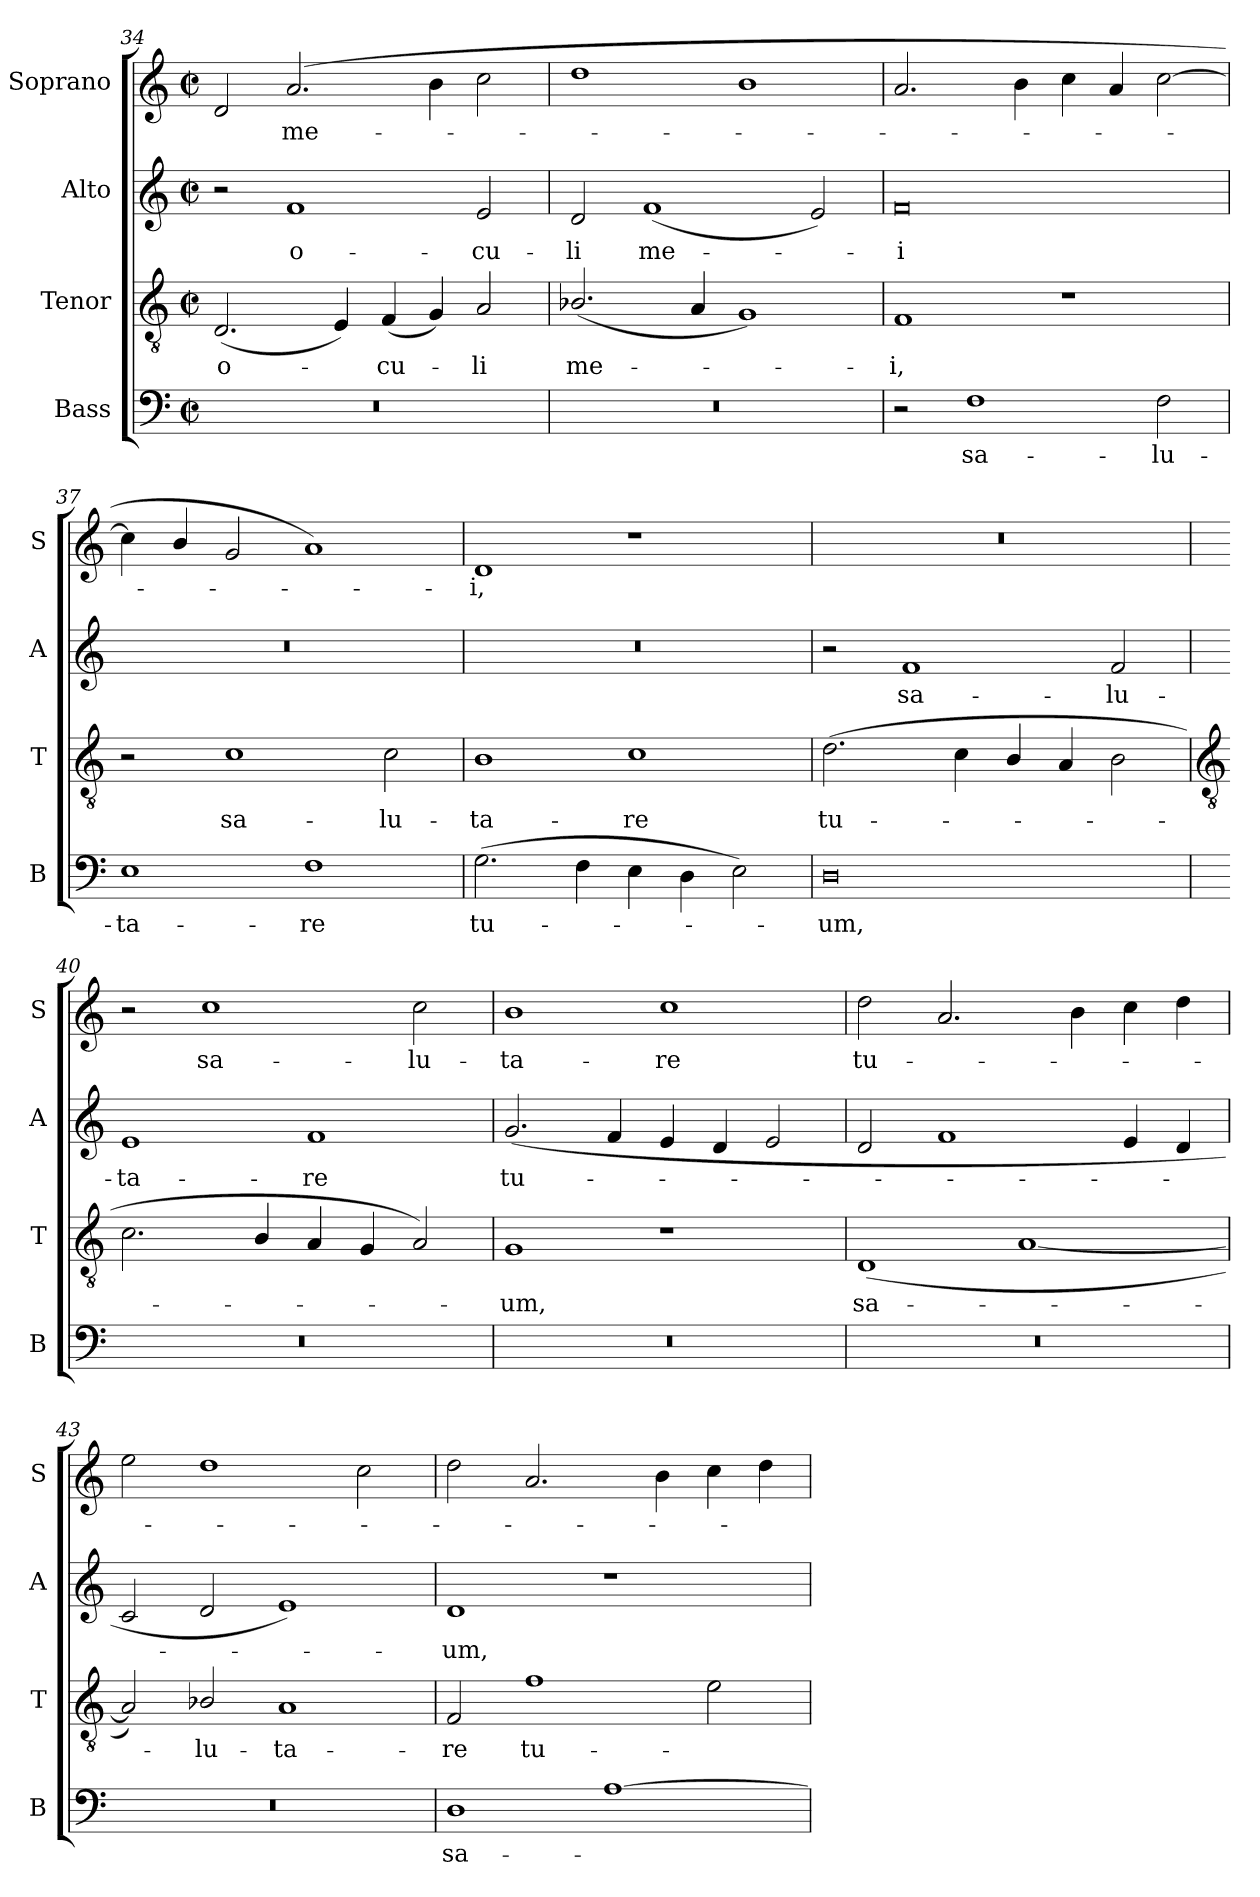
**kern	**text	**kern	**text	**kern	**text	**kern	**text
*part4	*part4	*part3	*part3	*part2	*part2	*part1	*part1
*staff4	*staff4	*staff3	*staff3	*staff2	*staff2	*staff1	*staff1
*I"Bass	*	*I"Tenor	*	*I"Alto	*	*I"Soprano	*
*I'B	*	*I'T	*	*I'A	*	*I'S	*
*clefF4	*	*clefGv2	*	*clefG2	*	*clefG2	*
*k[]	*	*k[]	*	*k[]	*	*k[]	*
*C:	*	*C:	*	*C:	*	*C:	*
*M4/2	*	*M4/2	*	*M4/2	*	*M4/2	*
*met(c|)	*	*met(c|)	*	*met(c|)	*	*met(c|)	*
=34	=34	=34	=34	=34	=34	=34	=34
!	!	!	!LO:LY:b	!	!	!	!
0r	.	(<2.D	o-	2r	.	2d	.
!	!	!	!	!	!LO:LY:b	!	!LO:LY:b
.	.	.	.	1f	o-	(<2.a	me-
.	.	4E)	.	.	.	.	.
!	!	!	!LO:LY:b	!	!	!	!
.	.	(<4F	cu-	.	.	.	.
.	.	4G)	.	.	.	4b	.
!	!	!	!LO:LY:b	!	!LO:LY:b	!	!
.	.	2A	li	2e	-cu-	2cc	.
=35	=35	=35	=35	=35	=35	=35	=35
!	!	!	!LO:LY:b	!	!LO:LY:b	!	!
0r	.	(<2.B-X/	me-	2d	-li	1dd	.
!	!	!	!	!	!LO:LY:b	!	!
.	.	.	.	(<1f	me-	.	.
.	.	4A	.	.	.	.	.
.	.	1G)	.	.	.	1b	.
.	.	.	.	2e)	.	.	.
=36	=36	=36	=36	=36	=36	=36	=36
!	!	!	!LO:LY:b	!	!LO:LY:b	!	!
2r	.	1F	i,	0f	i	2.a	.
!	!LO:LY:b	!	!	!	!	!	!
1F	sa-	.	.	.	.	.	.
.	.	.	.	.	.	4b	.
.	.	1r	.	.	.	4cc	.
.	.	.	.	.	.	4a	.
!	!LO:LY:b	!	!	!	!	!	!
2F	-lu-	.	.	.	.	[2cc	.
=37	=37	=37	=37	=37	=37	=37	=37
!	!LO:LY:b	!	!	!	!	!	!
1E	-ta-	2r	.	0r	.	4cc]	.
.	.	.	.	.	.	4b/	.
!	!	!	!LO:LY:b	!	!	!	!
.	.	1c	sa-	.	.	2g	.
!	!LO:LY:b	!	!	!	!	!	!
1F	-re	.	.	.	.	1a)	.
!	!	!	!LO:LY:b	!	!	!	!
.	.	2c	-lu-	.	.	.	.
=38	=38	=38	=38	=38	=38	=38	=38
!	!LO:LY:b	!	!LO:LY:b	!	!	!	!LO:LY:b
(>2.G	tu-	1B	-ta-	0r	.	1d	i,
4F	.	.	.	.	.	.	.
!	!	!	!LO:LY:b	!	!	!	!
4E	.	1c	-re	.	.	1r	.
4D	.	.	.	.	.	.	.
2E)	.	.	.	.	.	.	.
=39	=39	=39	=39	=39	=39	=39	=39
!	!LO:LY:b	!	!LO:LY:b	!	!	!	!
0D	um,	(<2.d	tu-	2r	.	0r	.
!	!	!	!	!	!LO:LY:b	!	!
.	.	.	.	1f	sa-	.	.
.	.	4c	.	.	.	.	.
.	.	4B/	.	.	.	.	.
.	.	4A	.	.	.	.	.
!	!	!	!	!	!LO:LY:b	!	!
.	.	2B	.	2f	-lu-	.	.
!!LO:LB:g=z
=40	=40	=40	=40	=40	=40	=40	=40
*	*	*clefGv2	*	*	*	*	*
!	!	!	!	!	!LO:LY:b	!	!
0r	.	2.c	.	1e	-ta-	2r	.
!	!	!	!	!	!	!	!LO:LY:b
.	.	.	.	.	.	1cc	sa-
.	.	4B/	.	.	.	.	.
!	!	!	!	!	!LO:LY:b	!	!
.	.	4A	.	1f	-re	.	.
.	.	4G	.	.	.	.	.
!	!	!	!	!	!	!	!LO:LY:b
.	.	2A)	.	.	.	2cc	-lu-
=41	=41	=41	=41	=41	=41	=41	=41
!	!	!	!LO:LY:b	!	!LO:LY:b	!	!LO:LY:b
0r	.	1G	um,	(<2.g	tu-	1b	-ta-
.	.	.	.	4f	.	.	.
!	!	!	!	!	!	!	!LO:LY:b
.	.	1r	.	4e	.	1cc	-re
.	.	.	.	4d	.	.	.
.	.	.	.	2e	.	.	.
=42	=42	=42	=42	=42	=42	=42	=42
!	!	!	!LO:LY:b	!	!	!	!LO:LY:b
0r	.	(<1D	sa-	2d	.	2dd	tu-
.	.	.	.	1f	.	2.a	.
.	.	[1A	.	.	.	.	.
.	.	.	.	.	.	4b	.
.	.	.	.	4e	.	4cc	.
.	.	.	.	4d	.	4dd	.
=43	=43	=43	=43	=43	=43	=43	=43
0r	.	2A])	.	2c	.	2ee	.
!	!	!	!LO:LY:b	!	!	!	!
.	.	2B-X/	lu-	2d	.	1dd	.
!	!	!	!LO:LY:b	!	!	!	!
.	.	1A	-ta-	1e)	.	.	.
.	.	.	.	.	.	2cc	.
=44	=44	=44	=44	=44	=44	=44	=44
!	!LO:LY:b	!	!LO:LY:b	!	!LO:LY:b	!	!
1D	sa-	2F	-re	1d	um,	2dd	.
!	!	!	!LO:LY:b	!	!	!	!
.	.	1f	tu-	.	.	2.a	.
[1A	.	.	.	1r	.	.	.
.	.	.	.	.	.	4b	.
.	.	2e	.	.	.	4cc	.
.	.	.	.	.	.	4dd	.
=	=	=	=	=	=	=	=
*-	*-	*-	*-	*-	*-	*-	*-
